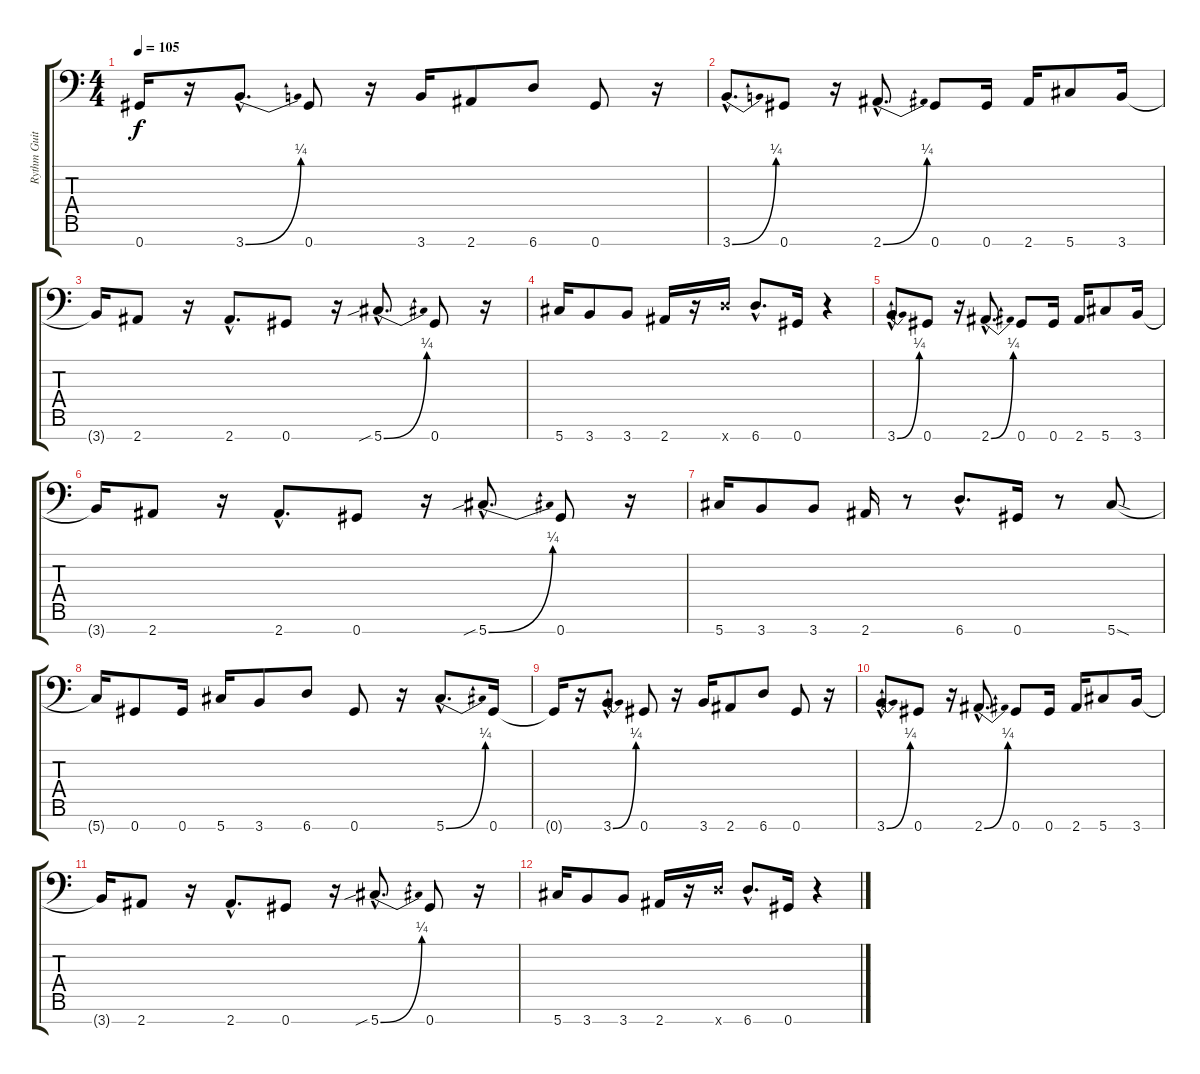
\track ("Rythm Guitar #2" "Rythm Guit") {instrument distortionguitar}
\staff {score tabs}
\tuning (Eb4 Bb3 F3 Eb3 Bb2 F2 Ab1) {hide}
\ts (4 4)
\tempo 105
\clef f4
\ks c
0.7{t}.16{dy f} r.16 3.7{be (bend 0 0 60 1) hac}.8{d} 0.7.8 r.16 3.7.16 2.7.8 6.7.8 0.7.8 r.16 |
3.7{be (bend 0 0 60 1) hac}.8{d} 0.7.8 r.16 2.7{be (bend 0 0 60 1) hac}.8{d} 0.7.8 0.7.16 2.7.16 5.7.8 3.7.16 |
3.7{t}.16 2.7.8 r.16 2.7{hac}.8{d} 0.7.8 r.16 5.7{be (bend 0 0 60 1) sib hac}.8{d} 0.7.8 r.16 |
5.7.16 3.7.8 3.7.8 2.7.16 r.16 6.7{x}.16 6.7{hac}.8{d} 0.7.16 r.4 |
3.7{be (bend 0 0 60 1) hac}.8{d} 0.7.8 r.16 2.7{be (bend 0 0 60 1) hac}.8{d} 0.7.8 0.7.16 2.7.16 5.7.8 3.7.16 |
3.7{t}.16 2.7.8 r.16 2.7{hac}.8{d} 0.7.8 r.16 5.7{be (bend 0 0 60 1) sib hac}.8{d} 0.7.8 r.16 |
5.7.16 3.7.8 3.7.8 2.7.16 r.8 6.7{hac}.8{d} 0.7.16 r.8 5.7{sod}.8 |
5.7{t}.16 0.7.8 0.7.16 5.7.16 3.7.8 6.7.8 0.7.8 r.16 5.7{be (bend 0 0 60 1) hac}.8{d} 0.7.16 |
0.7{t}.16 r.16 3.7{be (bend 0 0 60 1) hac}.8{d} 0.7.8 r.16 3.7.16 2.7.8 6.7.8 0.7.8 r.16 |
3.7{be (bend 0 0 60 1) hac}.8{d} 0.7.8 r.16 2.7{be (bend 0 0 60 1) hac}.8{d} 0.7.8 0.7.16 2.7.16 5.7.8 3.7.16 |
3.7{t}.16 2.7.8 r.16 2.7{hac}.8{d} 0.7.8 r.16 5.7{be (bend 0 0 60 1) sib hac}.8{d} 0.7.8 r.16 |
5.7.16 3.7.8 3.7.8 2.7.16 r.16 6.7{x}.16 6.7{hac}.8{d} 0.7.16 r.4
